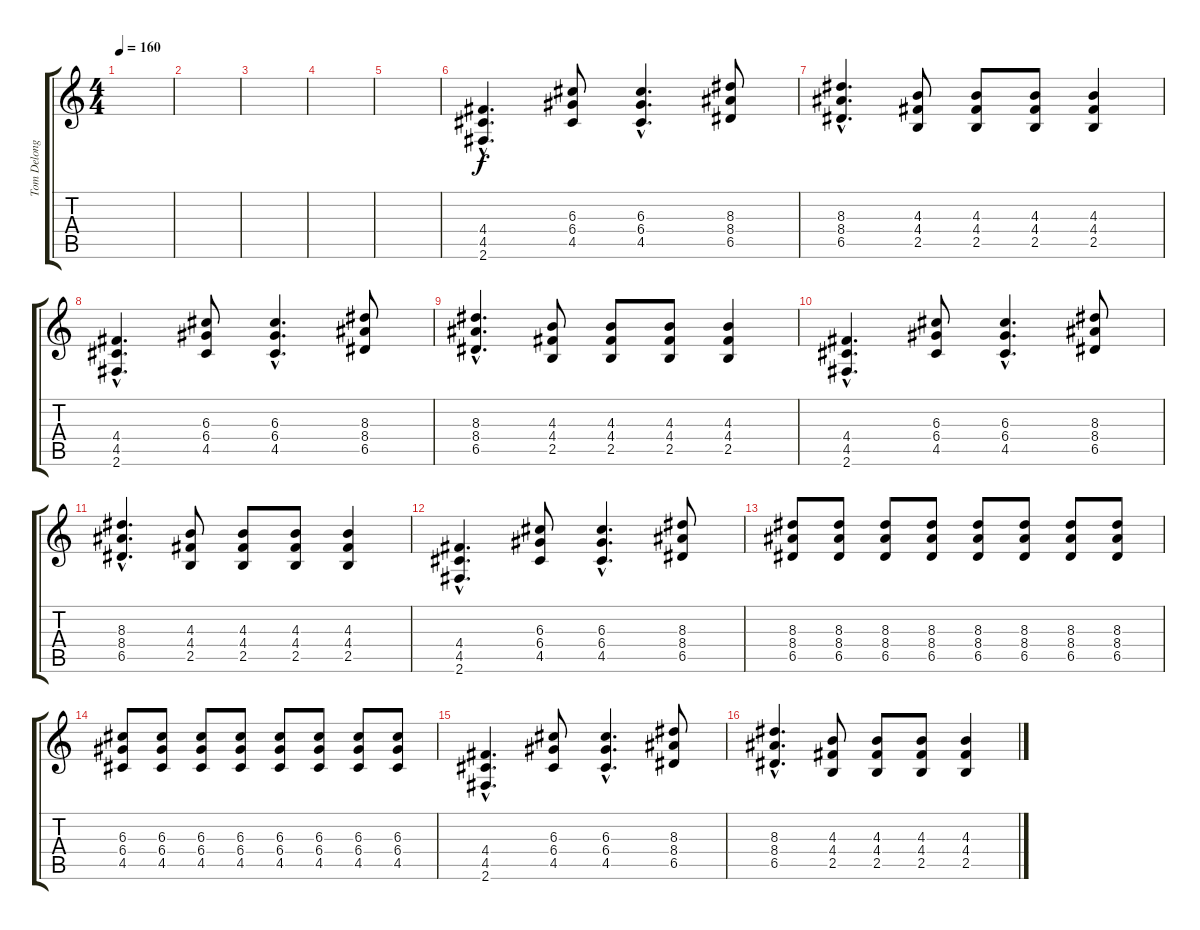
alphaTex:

\track ("Tom Delong " "Tom Delong") {instrument distortionguitar}
\staff {score tabs}
\tuning (E4 B3 G3 D3 A2 E2) {hide}
\ts (4 4)
\tempo 160
\clef g2
\ks c
|
|
|
|
|
(4.4{hac} 4.5{hac} 2.6{hac}).4{d} (6.3 6.4 4.5).8 (6.3{hac} 6.4{hac} 4.5{hac}).4{d} (8.3 8.4 6.5).8 |
(8.3{hac} 8.4{hac} 6.5{hac}).4{d} (4.3 4.4 2.5).8 (4.3 4.4 2.5).8 (4.3 4.4 2.5).8 (4.3 4.4 2.5).4 |
(4.4{hac} 4.5{hac} 2.6{hac}).4{d} (6.3 6.4 4.5).8 (6.3{hac} 6.4{hac} 4.5{hac}).4{d} (8.3 8.4 6.5).8 |
(8.3{hac} 8.4{hac} 6.5{hac}).4{d} (4.3 4.4 2.5).8 (4.3 4.4 2.5).8 (4.3 4.4 2.5).8 (4.3 4.4 2.5).4 |
(4.4{hac} 4.5{hac} 2.6{hac}).4{d} (6.3 6.4 4.5).8 (6.3{hac} 6.4{hac} 4.5{hac}).4{d} (8.3 8.4 6.5).8 |
(8.3{hac} 8.4{hac} 6.5{hac}).4{d} (4.3 4.4 2.5).8 (4.3 4.4 2.5).8 (4.3 4.4 2.5).8 (4.3 4.4 2.5).4 |
(4.4{hac} 4.5{hac} 2.6{hac}).4{d} (6.3 6.4 4.5).8 (6.3{hac} 6.4{hac} 4.5{hac}).4{d} (8.3 8.4 6.5).8 |
(8.3 8.4 6.5).8 (8.3 8.4 6.5).8 (8.3 8.4 6.5).8 (8.3 8.4 6.5).8 (8.3 8.4 6.5).8 (8.3 8.4 6.5).8 (8.3 8.4 6.5).8 (8.3 8.4 6.5).8 |
(6.3 6.4 4.5).8 (6.3 6.4 4.5).8 (6.3 6.4 4.5).8 (6.3 6.4 4.5).8 (6.3 6.4 4.5).8 (6.3 6.4 4.5).8 (6.3 6.4 4.5).8 (6.3 6.4 4.5).8 |
(4.4{hac} 4.5{hac} 2.6{hac}).4{d} (6.3 6.4 4.5).8 (6.3{hac} 6.4{hac} 4.5{hac}).4{d} (8.3 8.4 6.5).8 |
(8.3{hac} 8.4{hac} 6.5{hac}).4{d} (4.3 4.4 2.5).8 (4.3 4.4 2.5).8 (4.3 4.4 2.5).8 (4.3 4.4 2.5).4
